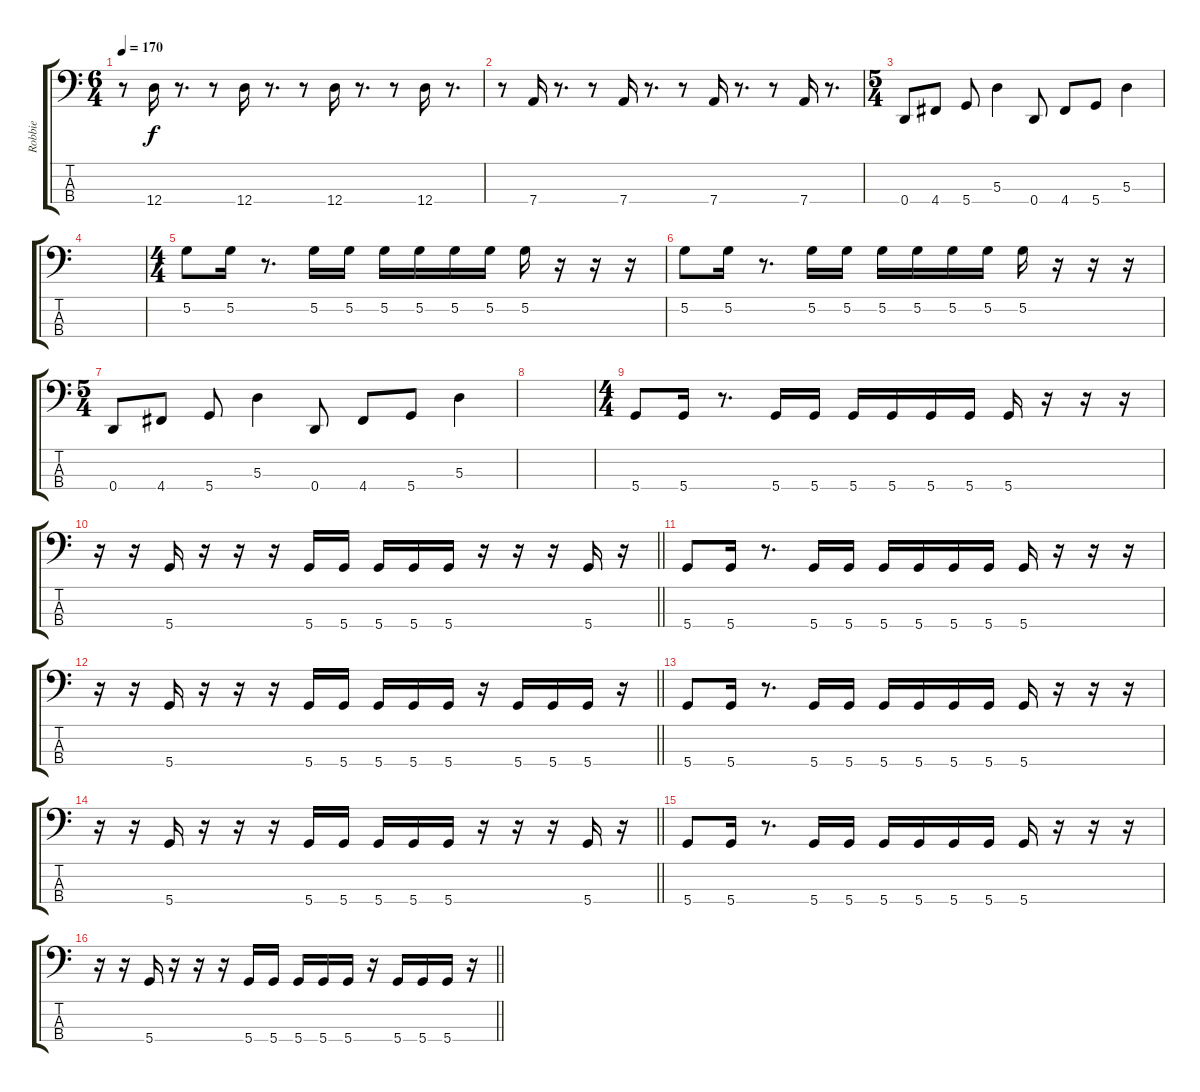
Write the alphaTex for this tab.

\track ("Robbie" "Robbie") {instrument electricbassfinger}
\staff {score tabs}
\tuning (G2 D2 A1 D1) {hide}
\ts (6 4)
\tempo 170
\clef f4
\ks c
r.8{dy f} 12.4.16 r.8{d} r.8 12.4.16 r.8{d} r.8 12.4.16 r.8{d} r.8 12.4.16 r.8{d} |
r.8 7.4.16 r.8{d} r.8 7.4.16 r.8{d} r.8 7.4.16 r.8{d} r.8 7.4.16 r.8{d} |
\ts (5 4)
0.4.8 4.4.8 5.4.8 5.3.4 0.4.8 4.4.8 5.4.8 5.3.4 |
|
\ts (4 4)
5.2.8 5.2.16 r.8{d} 5.2.16 5.2.16 5.2.16 5.2.16 5.2.16 5.2.16 5.2.16 r.16 r.16 r.16 |
5.2.8 5.2.16 r.8{d} 5.2.16 5.2.16 5.2.16 5.2.16 5.2.16 5.2.16 5.2.16 r.16 r.16 r.16 |
\ts (5 4)
0.4.8 4.4.8 5.4.8 5.3.4 0.4.8 4.4.8 5.4.8 5.3.4 |
|
\ts (4 4)
5.4.8 5.4.16 r.8{d} 5.4.16 5.4.16 5.4.16 5.4.16 5.4.16 5.4.16 5.4.16 r.16 r.16 r.16 |
\barLineRight lightlight
r.16 r.16 5.4.16 r.16 r.16 r.16 5.4.16 5.4.16 5.4.16 5.4.16 5.4.16 r.16 r.16 r.16 5.4.16 r.16 |
5.4.8 5.4.16 r.8{d} 5.4.16 5.4.16 5.4.16 5.4.16 5.4.16 5.4.16 5.4.16 r.16 r.16 r.16 |
\barLineRight lightlight
r.16 r.16 5.4.16 r.16 r.16 r.16 5.4.16 5.4.16 5.4.16 5.4.16 5.4.16 r.16 5.4.16 5.4.16 5.4.16 r.16 |
5.4.8 5.4.16 r.8{d} 5.4.16 5.4.16 5.4.16 5.4.16 5.4.16 5.4.16 5.4.16 r.16 r.16 r.16 |
\barLineRight lightlight
r.16 r.16 5.4.16 r.16 r.16 r.16 5.4.16 5.4.16 5.4.16 5.4.16 5.4.16 r.16 r.16 r.16 5.4.16 r.16 |
5.4.8 5.4.16 r.8{d} 5.4.16 5.4.16 5.4.16 5.4.16 5.4.16 5.4.16 5.4.16 r.16 r.16 r.16 |
\barLineRight lightlight
r.16 r.16 5.4.16 r.16 r.16 r.16 5.4.16 5.4.16 5.4.16 5.4.16 5.4.16 r.16 5.4.16 5.4.16 5.4.16 r.16
